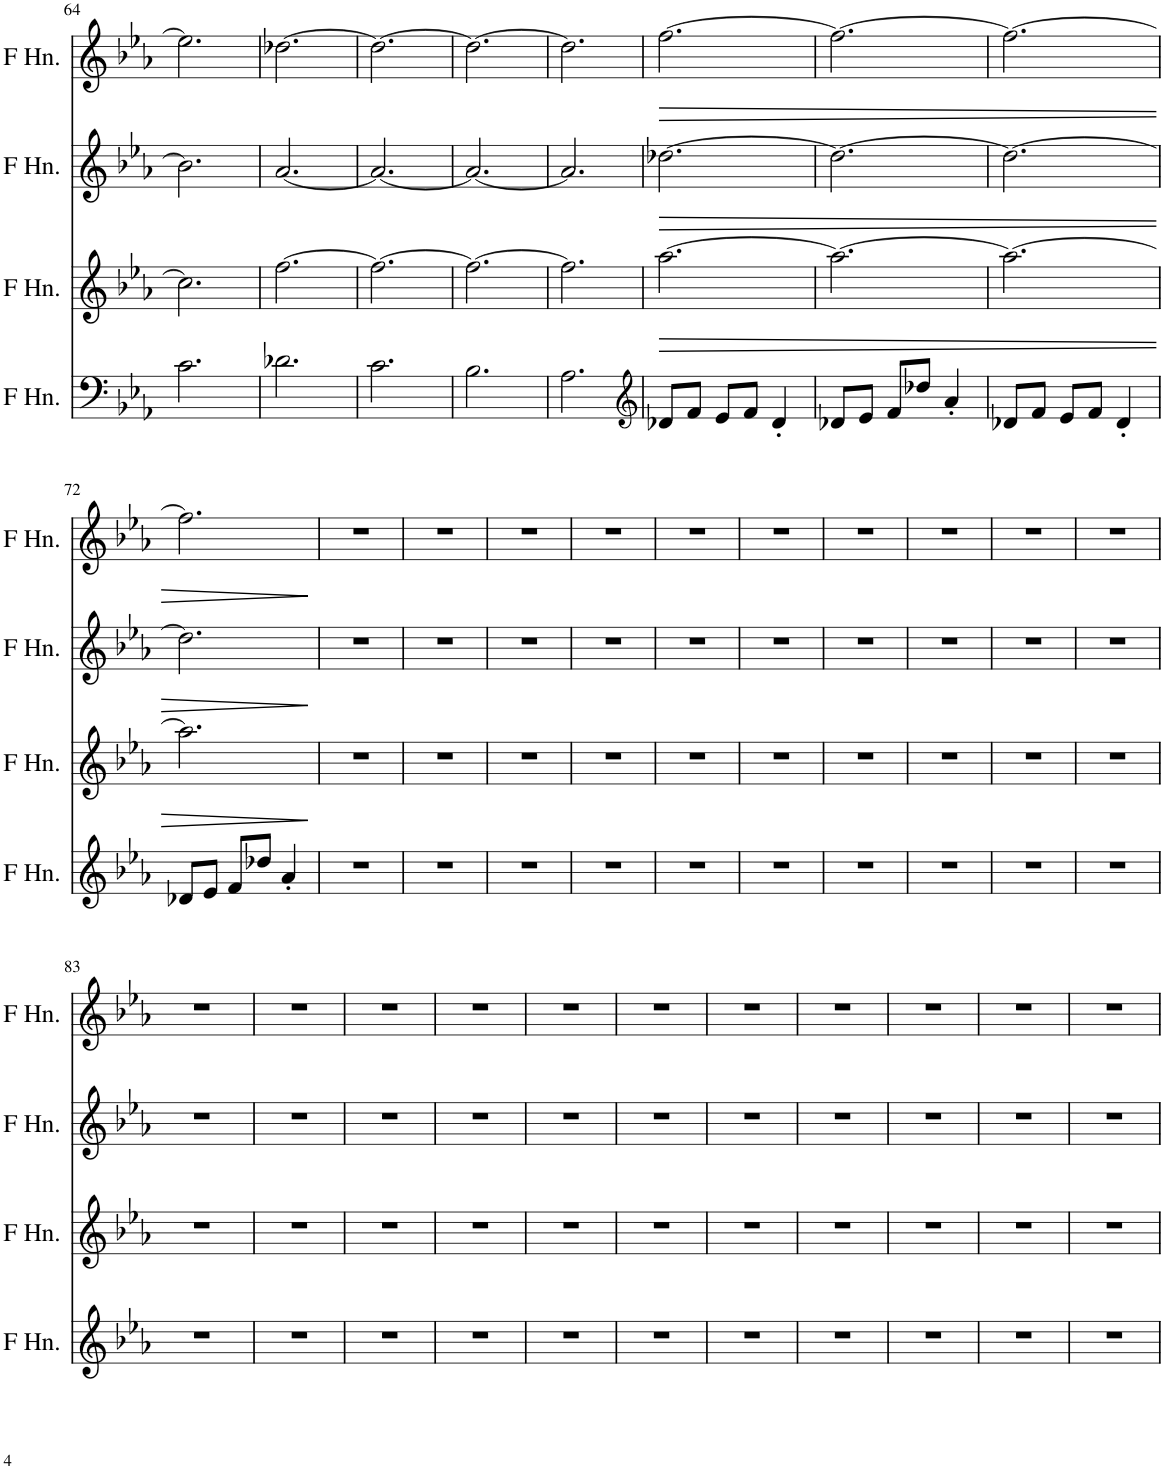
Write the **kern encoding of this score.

**kern	**kern	**dynam	**kern	**dynam	**kern	**dynam
*part4	*part3	*part3	*part2	*part2	*part1	*part1
*staff4	*staff3	*staff3	*staff2	*staff2	*staff1	*staff1
*I"Horn in F	*I"Horn in F	*	*I"Horn in F	*	*I"Horn in F	*
!!LO:PB:g=z
*clefF4	*clefG2	*	*clefG2	*	*clefG2	*
*Trd4c7	*Trd4c7	*	*Trd4c7	*	*Trd4c7	*
*k[b-e-a-]	*k[b-e-a-]	*	*k[b-e-a-]	*	*k[b-e-a-]	*
*M3/4	*M3/4	*	*M3/4	*	*M3/4	*
=64	=64	=64	=64	=64	=64	=64
2.c\	2.cc\]	.	2.b-\]	.	2.ee-\]	.
=65	=65	=65	=65	=65	=65	=65
2.d-X\	[2.ff\	.	[2.a-/	.	[2.dd-X\	.
=66	=66	=66	=66	=66	=66	=66
2.c\	2.ff\_	.	2.a-/_	.	2.dd-\_	.
=67	=67	=67	=67	=67	=67	=67
2.B-\	2.ff\_	.	2.a-/_	.	2.dd-\_	.
=68	=68	=68	=68	=68	=68	=68
2.A-\	2.ff\]	.	2.a-/]	.	2.dd-\]	.
=69	=69	=69	=69	=69	=69	=69
*clefG2	*	*	*	*	*	*
!	!	!LO:HP:b	!	!LO:HP:b	!	!LO:HP:b
8d-X/L	[2.aa-\	>	[2.dd-X\	>	[2.ff\	>
8f/J	.	.	.	.	.	.
8e-/L	.	.	.	.	.	.
8f/J	.	.	.	.	.	.
4d-'/	.	.	.	.	.	.
=70	=70	=70	=70	=70	=70	=70
8d-X/L	2.aa-\_	.	2.dd-\_	.	2.ff\_	.
8e-/J	.	.	.	.	.	.
8f/L	.	.	.	.	.	.
8dd-X/J	.	.	.	.	.	.
4a-'/	.	.	.	.	.	.
=71	=71	=71	=71	=71	=71	=71
8d-X/L	2.aa-\_	.	2.dd-\_	.	2.ff\_	.
8f/J	.	.	.	.	.	.
8e-/L	.	.	.	.	.	.
8f/J	.	.	.	.	.	.
4d-'/	.	.	.	.	.	.
!!LO:LB:g=z
=72	=72	=72	=72	=72	=72	=72
8d-X/L	2.aa-\]	.	2.dd-\]	.	2.ff\]	.
8e-/J	.	.	.	.	.	.
8f/L	.	.	.	.	.	.
8dd-X/J	.	.	.	.	.	.
4a-'/	.	.	.	.	.	.
.	.	]	.	]	.	]
=73	=73	=73	=73	=73	=73	=73
2.r	2.r	.	2.r	.	2.r	.
=74	=74	=74	=74	=74	=74	=74
2.r	2.r	.	2.r	.	2.r	.
=75	=75	=75	=75	=75	=75	=75
2.r	2.r	.	2.r	.	2.r	.
=76	=76	=76	=76	=76	=76	=76
2.r	2.r	.	2.r	.	2.r	.
=77	=77	=77	=77	=77	=77	=77
2.r	2.r	.	2.r	.	2.r	.
=78	=78	=78	=78	=78	=78	=78
2.r	2.r	.	2.r	.	2.r	.
=79	=79	=79	=79	=79	=79	=79
2.r	2.r	.	2.r	.	2.r	.
=80	=80	=80	=80	=80	=80	=80
2.r	2.r	.	2.r	.	2.r	.
=81	=81	=81	=81	=81	=81	=81
2.r	2.r	.	2.r	.	2.r	.
=82	=82	=82	=82	=82	=82	=82
2.r	2.r	.	2.r	.	2.r	.
!!LO:LB:g=z
=83	=83	=83	=83	=83	=83	=83
2.r	2.r	.	2.r	.	2.r	.
=84	=84	=84	=84	=84	=84	=84
2.r	2.r	.	2.r	.	2.r	.
=85	=85	=85	=85	=85	=85	=85
2.r	2.r	.	2.r	.	2.r	.
=86	=86	=86	=86	=86	=86	=86
2.r	2.r	.	2.r	.	2.r	.
=87	=87	=87	=87	=87	=87	=87
2.r	2.r	.	2.r	.	2.r	.
=88	=88	=88	=88	=88	=88	=88
2.r	2.r	.	2.r	.	2.r	.
=89	=89	=89	=89	=89	=89	=89
2.r	2.r	.	2.r	.	2.r	.
=90	=90	=90	=90	=90	=90	=90
2.r	2.r	.	2.r	.	2.r	.
=91	=91	=91	=91	=91	=91	=91
2.r	2.r	.	2.r	.	2.r	.
=92	=92	=92	=92	=92	=92	=92
2.r	2.r	.	2.r	.	2.r	.
=93	=93	=93	=93	=93	=93	=93
2.r	2.r	.	2.r	.	2.r	.
=	=	=	=	=	=	=
*-	*-	*-	*-	*-	*-	*-
